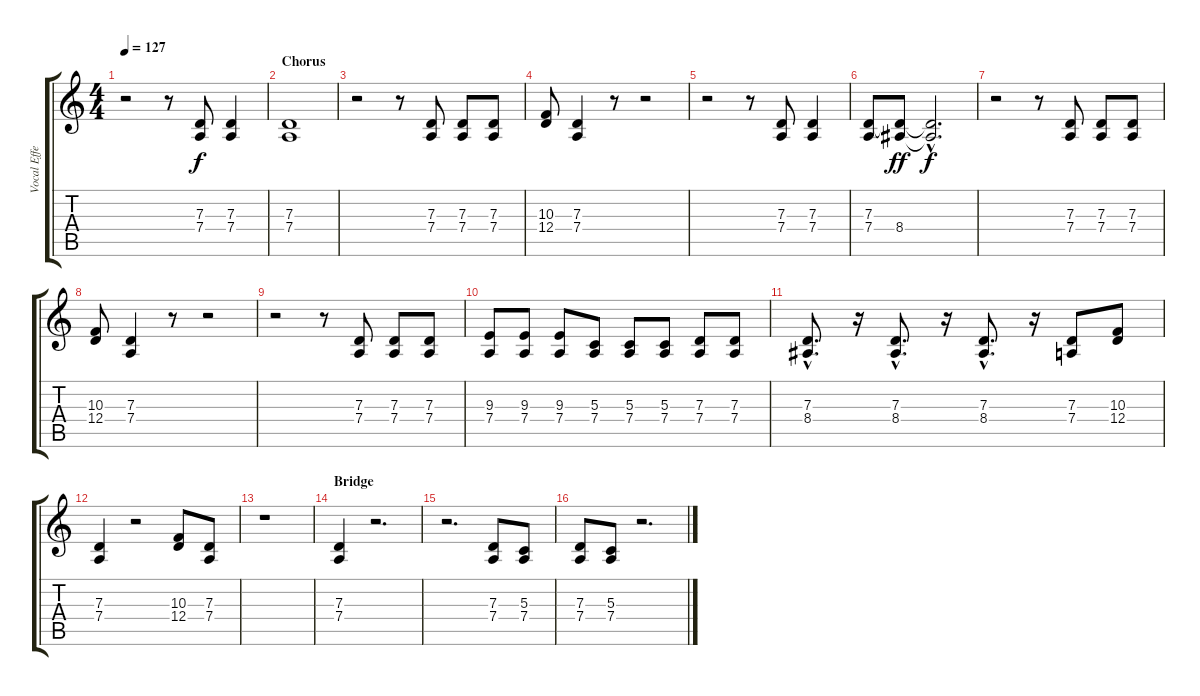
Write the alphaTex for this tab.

\track ("Vocal Effect" "Vocal Effe") {instrument synthbrass1}
\staff {score tabs}
\tuning (E4 B3 G3 D3 A2 E2) {hide}
\ts (4 4)
\tempo 127
\clef g2
\ks c
r.2{dy f} r.8 (7.3 7.4).8 (7.3 7.4).4 |
\section ("" "Chorus")
(7.3 7.4).1 |
r.2 r.8 (7.3 7.4).8 (7.3 7.4).8 (7.3 7.4).8 |
(10.3 12.4).8 (7.3 7.4).4 r.8 r.2 |
r.2 r.8 (7.3 7.4).8 (7.3 7.4).4 |
(7.3 7.4).8 (7.3{t} 8.4).8{dy ff} (7.3{hac t} 8.4{hac t}).2{d dy f} |
r.2 r.8 (7.3 7.4).8 (7.3 7.4).8 (7.3 7.4).8 |
(10.3 12.4).8 (7.3 7.4).4 r.8 r.2 |
r.2 r.8 (7.3 7.4).8 (7.3 7.4).8 (7.3 7.4).8 |
(9.3 7.4).8 (9.3 7.4).8 (9.3 7.4).8 (5.3 7.4).8 (5.3 7.4).8 (5.3 7.4).8 (7.3 7.4).8 (7.3 7.4).8 |
(7.3{hac} 8.4{hac}).8{d} r.16 (7.3{hac} 8.4{hac}).8{d} r.16 (7.3{hac} 8.4{hac}).8{d} r.16 (7.3 7.4).8 (10.3 12.4).8 |
(7.3 7.4).4 r.2 (10.3 12.4).8 (7.3 7.4).8 |
r.1 |
\section ("" "Bridge")
(7.3 7.4).4 r.2{d} |
r.2{d} (7.3 7.4).8 (5.3 7.4).8 |
(7.3 7.4).8 (5.3 7.4).8 r.2{d}
